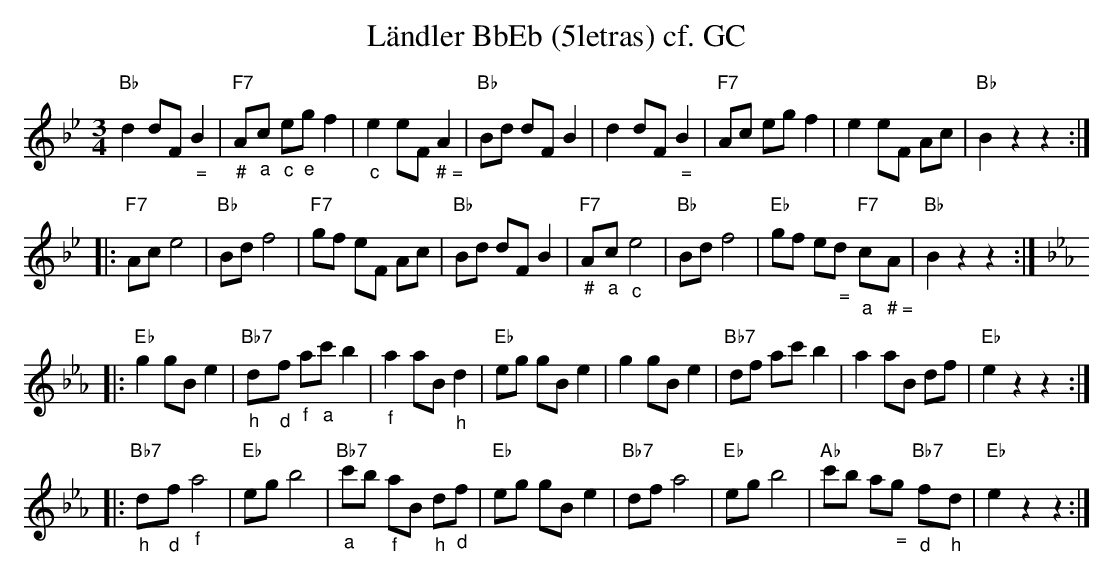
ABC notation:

X:1
T:L\"andler BbEb (5letras) cf. GC
M:3/4
L:1/8
K:Bbmaj%%MIDI gchordon
"Bb"d2dF"_ ="B2 | "F7""_#"A"_a"c "_c"e"_e"gf2 | "_c"e2eF"_ # ="A2 | "Bb"Bd dFB2 | d2dF"_ ="B2 | "F7"Ac egf2 | e2eF Ac | "Bb"B2z2z2 ::
"F7"Ace4 | "Bb"Bdf4 | "F7"gf eF Ac | "Bb"Bd dF B2 | "F7""_#"A"_a"c"_c"e4 | "Bb"Bdf4 | "Eb"gf e"_ ="d "F7""_a"c"_ # ="A | "Bb"B2z2z2 :: [K:Ebmaj]
"Eb"g2gBe2 | "Bb7""_h"d"_d"f "_f"a"_a"c'b2 | "_f"a2aB"_h"d2 | "Eb"eg gBe2 | g2gBe2 | "Bb7"df ac'b2 | a2aB df | "Eb"e2z2z2 ::
"Bb7""_h"d"_d"f"_f"a4 | "Eb"egb4 | "Bb7""_a"c'b "_f"aB "_h"d"_d"f | "Eb"eg gBe2 | "Bb7"dfa4 | "Eb"egb4 | "Ab"c'b a"_ ="g "Bb7""_d"f"_h"d | "Eb"e2z2z2 :|
